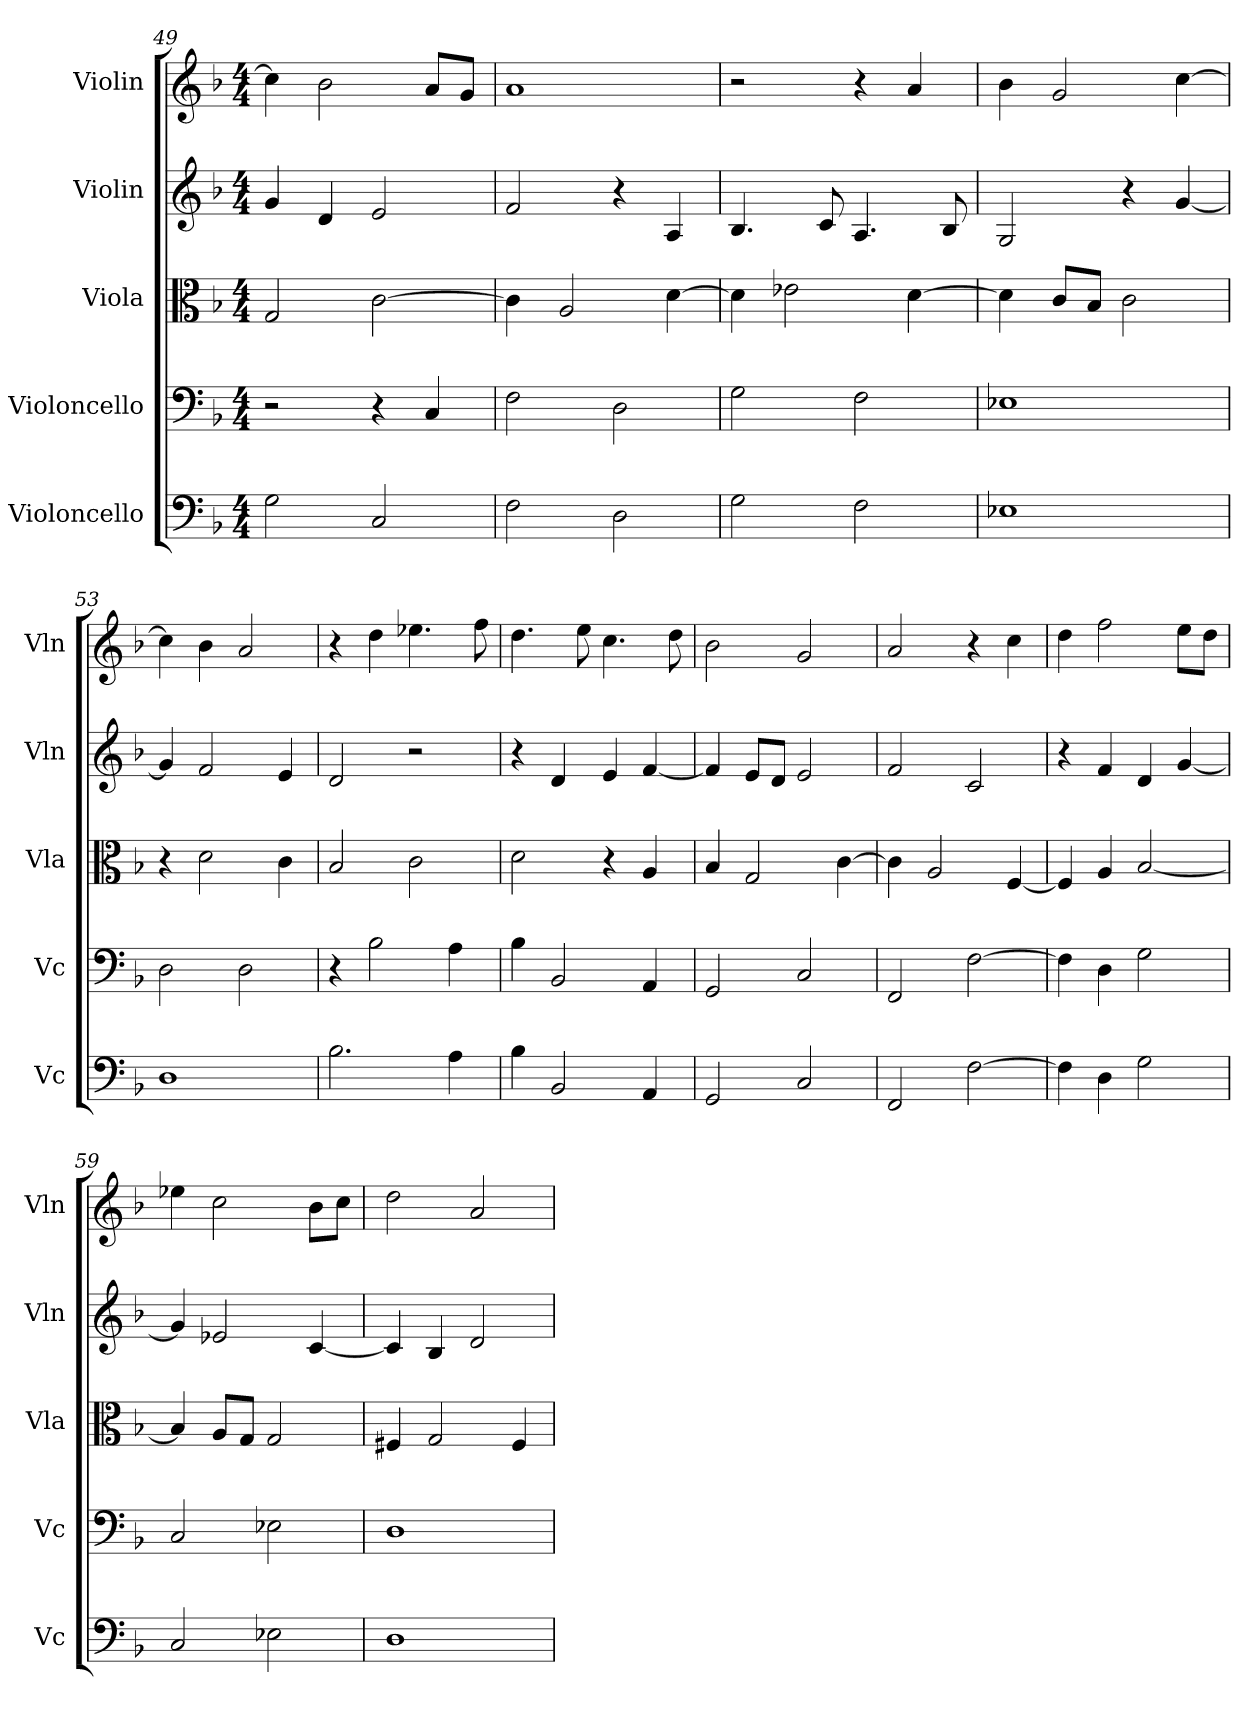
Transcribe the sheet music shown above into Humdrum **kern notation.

**kern	**kern	**kern	**kern	**kern
*part5	*part4	*part3	*part2	*part1
*staff5	*staff4	*staff3	*staff2	*staff1
*I"Violoncello	*I"Violoncello	*I"Viola	*I"Violin	*I"Violin
*I'Vc	*I'Vc	*I'Vla	*I'Vln	*I'Vln
*clefF4	*clefF4	*clefC3	*clefG2	*clefG2
*k[b-]	*k[b-]	*k[b-]	*k[b-]	*k[b-]
*M4/4	*M4/4	*M4/4	*M4/4	*M4/4
=49	=49	=49	=49	=49
2G	2r	2G	4g	4cc]
.	.	.	4d	2b-
2C	4r	[2c	2e	.
.	4C	.	.	8aL
.	.	.	.	8gJ
=50	=50	=50	=50	=50
2F	2F	4c]	2f	1a
.	.	2A	.	.
2D	2D	.	4r	.
.	.	[4d	4A	.
=51	=51	=51	=51	=51
2G	2G	4d]	4.B-	2r
.	.	2e-X	.	.
.	.	.	8c	.
2F	2F	.	4.A	4r
.	.	[4d	.	4a
.	.	.	8B-	.
=52	=52	=52	=52	=52
1E-X	1E-X	4d]	2G	4b-
.	.	8cL	.	2g
.	.	8B-J	.	.
.	.	2c	4r	.
.	.	.	[4g	[4cc
=53	=53	=53	=53	=53
1D	2D	4r	4g]	4cc]
.	.	2d	2f	4b-
.	2D	.	.	2a
.	.	4c	4e	.
=54	=54	=54	=54	=54
2.B-	4r	2B-	2d	4r
.	2B-	.	.	4dd
.	.	2c	2r	4.ee-X
4A	4A	.	.	.
.	.	.	.	8ff
=55	=55	=55	=55	=55
4B-	4B-	2d	4r	4.dd
2BB-	2BB-	.	4d	.
.	.	.	.	8ee
.	.	4r	4e	4.cc
4AA	4AA	4A	[4f	.
.	.	.	.	8dd
=56	=56	=56	=56	=56
2GG	2GG	4B-	4f]	2b-
.	.	2G	8eL	.
.	.	.	8dJ	.
2C	2C	.	2e	2g
.	.	[4c	.	.
=57	=57	=57	=57	=57
2FF	2FF	4c]	2f	2a
.	.	2A	.	.
[2F	[2F	.	2c	4r
.	.	[4F	.	4cc
=58	=58	=58	=58	=58
4F]	4F]	4F]	4r	4dd
4D	4D	4A	4f	2ff
2G	2G	[2B-	4d	.
.	.	.	[4g	8eeL
.	.	.	.	8ddJ
=59	=59	=59	=59	=59
2C	2C	4B-]	4g]	4ee-X
.	.	8AL	2e-X	2cc
.	.	8GJ	.	.
2E-X	2E-X	2G	.	.
.	.	.	[4c	8b-L
.	.	.	.	8ccJ
=60	=60	=60	=60	=60
1D	1D	4F#X	4c]	2dd
.	.	2G	4B-	.
.	.	.	2d	2a
.	.	4F#	.	.
=	=	=	=	=
*-	*-	*-	*-	*-
